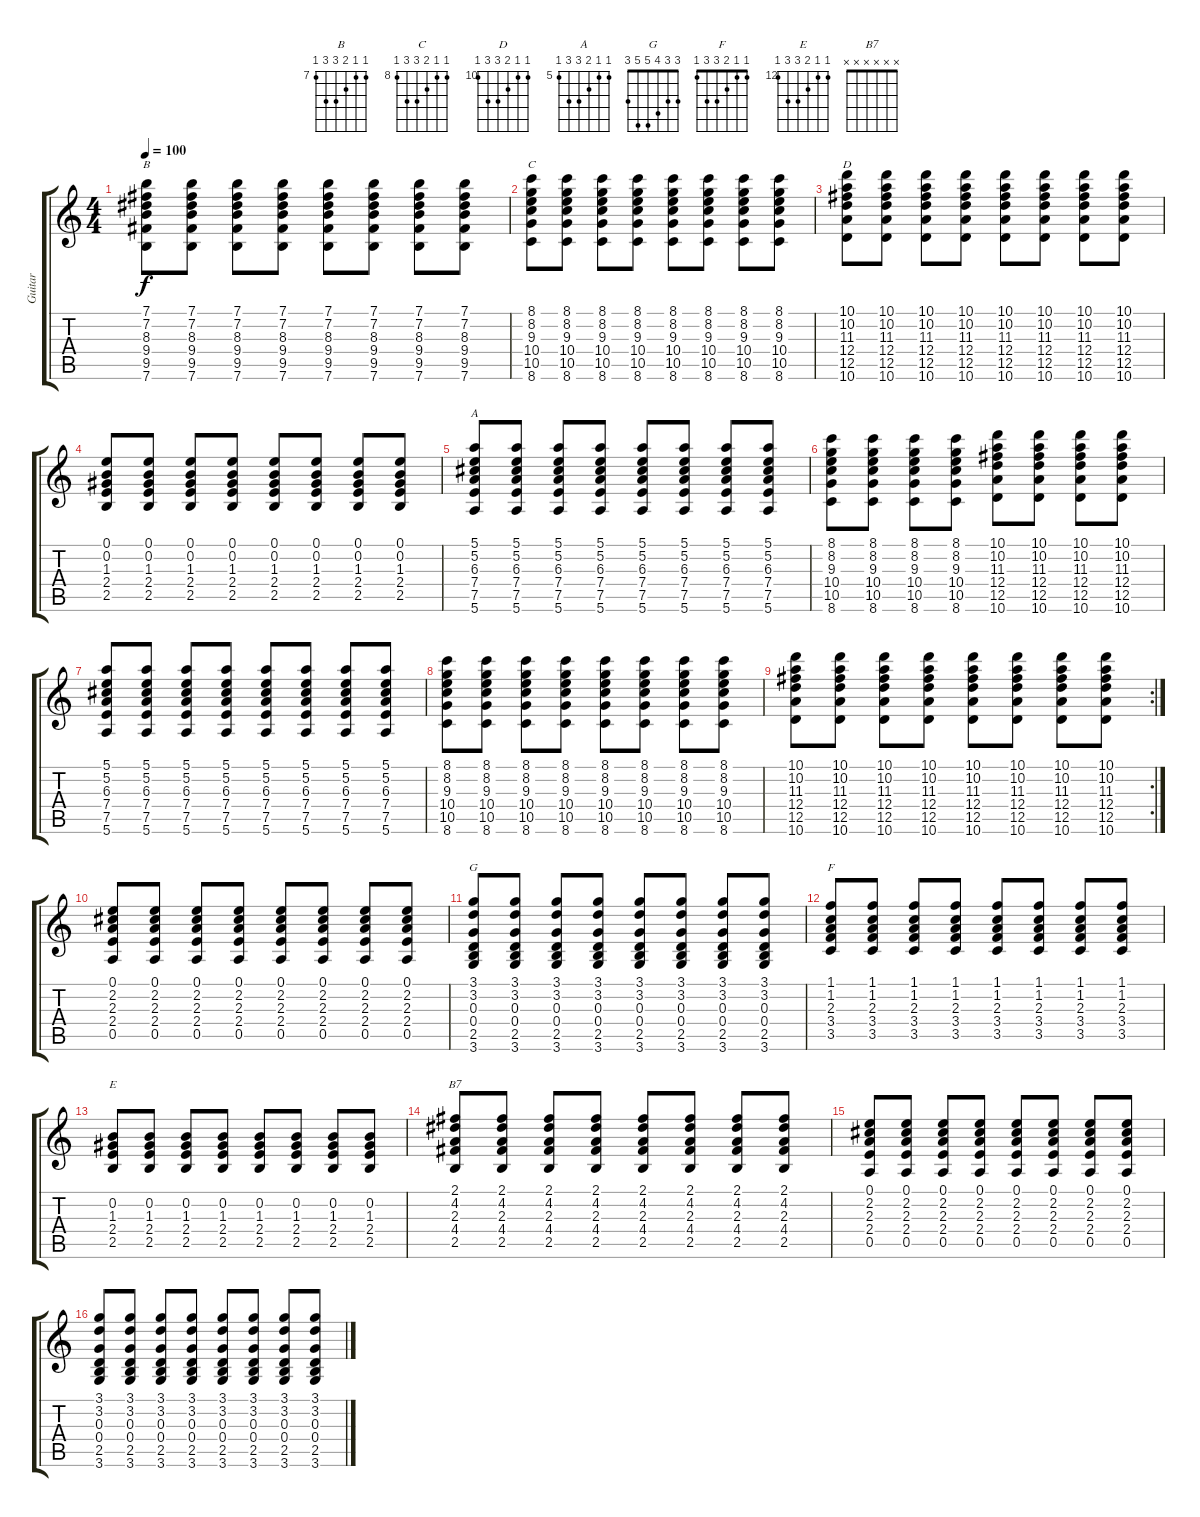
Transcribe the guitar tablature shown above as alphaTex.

\track ("Guitar" "Guitar") {instrument overdrivenguitar}
\staff {score tabs}
\tuning (E4 B3 G3 D3 A2 E2) {hide}
\chord ("B" 7 7 8 9 9 7) {firstfret 7}
\chord ("C" 8 8 9 10 10 8) {firstfret 8}
\chord ("D" 10 10 11 12 12 10) {firstfret 10}
\chord ("A" 5 5 6 7 7 5) {firstfret 5}
\chord ("G" 3 3 4 5 5 3)
\chord ("F" 1 1 2 3 3 1)
\chord ("E" 12 12 13 14 14 12) {firstfret 12}
\chord ("B7" x x x x x x) {firstfret 0}
\ts (4 4)
\tempo 100
\clef g2
\ks c
(7.1 7.2 8.3 9.4 9.5 7.6).8{ch "B" dy f} (7.1 7.2 8.3 9.4 9.5 7.6).8 (7.1 7.2 8.3 9.4 9.5 7.6).8 (7.1 7.2 8.3 9.4 9.5 7.6).8 (7.1 7.2 8.3 9.4 9.5 7.6).8 (7.1 7.2 8.3 9.4 9.5 7.6).8 (7.1 7.2 8.3 9.4 9.5 7.6).8 (7.1 7.2 8.3 9.4 9.5 7.6).8 |
(8.1 8.2 9.3 10.4 10.5 8.6).8{ch "C"} (8.1 8.2 9.3 10.4 10.5 8.6).8 (8.1 8.2 9.3 10.4 10.5 8.6).8 (8.1 8.2 9.3 10.4 10.5 8.6).8 (8.1 8.2 9.3 10.4 10.5 8.6).8 (8.1 8.2 9.3 10.4 10.5 8.6).8 (8.1 8.2 9.3 10.4 10.5 8.6).8 (8.1 8.2 9.3 10.4 10.5 8.6).8 |
(10.1 10.2 11.3 12.4 12.5 10.6).8{ch "D"} (10.1 10.2 11.3 12.4 12.5 10.6).8 (10.1 10.2 11.3 12.4 12.5 10.6).8 (10.1 10.2 11.3 12.4 12.5 10.6).8 (10.1 10.2 11.3 12.4 12.5 10.6).8 (10.1 10.2 11.3 12.4 12.5 10.6).8 (10.1 10.2 11.3 12.4 12.5 10.6).8 (10.1 10.2 11.3 12.4 12.5 10.6).8 |
(0.1 0.2 1.3 2.4 2.5).8 (0.1 0.2 1.3 2.4 2.5).8 (0.1 0.2 1.3 2.4 2.5).8 (0.1 0.2 1.3 2.4 2.5).8 (0.1 0.2 1.3 2.4 2.5).8 (0.1 0.2 1.3 2.4 2.5).8 (0.1 0.2 1.3 2.4 2.5).8 (0.1 0.2 1.3 2.4 2.5).8 |
(5.1 5.2 6.3 7.4 7.5 5.6).8{ch "A"} (5.1 5.2 6.3 7.4 7.5 5.6).8 (5.1 5.2 6.3 7.4 7.5 5.6).8 (5.1 5.2 6.3 7.4 7.5 5.6).8 (5.1 5.2 6.3 7.4 7.5 5.6).8 (5.1 5.2 6.3 7.4 7.5 5.6).8 (5.1 5.2 6.3 7.4 7.5 5.6).8 (5.1 5.2 6.3 7.4 7.5 5.6).8 |
(8.1 8.2 9.3 10.4 10.5 8.6).8 (8.1 8.2 9.3 10.4 10.5 8.6).8 (8.1 8.2 9.3 10.4 10.5 8.6).8 (8.1 8.2 9.3 10.4 10.5 8.6).8 (10.1 10.2 11.3 12.4 12.5 10.6).8 (10.1 10.2 11.3 12.4 12.5 10.6).8 (10.1 10.2 11.3 12.4 12.5 10.6).8 (10.1 10.2 11.3 12.4 12.5 10.6).8 |
(5.1 5.2 6.3 7.4 7.5 5.6).8 (5.1 5.2 6.3 7.4 7.5 5.6).8 (5.1 5.2 6.3 7.4 7.5 5.6).8 (5.1 5.2 6.3 7.4 7.5 5.6).8 (5.1 5.2 6.3 7.4 7.5 5.6).8 (5.1 5.2 6.3 7.4 7.5 5.6).8 (5.1 5.2 6.3 7.4 7.5 5.6).8 (5.1 5.2 6.3 7.4 7.5 5.6).8 |
(8.1 8.2 9.3 10.4 10.5 8.6).8 (8.1 8.2 9.3 10.4 10.5 8.6).8 (8.1 8.2 9.3 10.4 10.5 8.6).8 (8.1 8.2 9.3 10.4 10.5 8.6).8 (8.1 8.2 9.3 10.4 10.5 8.6).8 (8.1 8.2 9.3 10.4 10.5 8.6).8 (8.1 8.2 9.3 10.4 10.5 8.6).8 (8.1 8.2 9.3 10.4 10.5 8.6).8 |
\rc 2
(10.1 10.2 11.3 12.4 12.5 10.6).8 (10.1 10.2 11.3 12.4 12.5 10.6).8 (10.1 10.2 11.3 12.4 12.5 10.6).8 (10.1 10.2 11.3 12.4 12.5 10.6).8 (10.1 10.2 11.3 12.4 12.5 10.6).8 (10.1 10.2 11.3 12.4 12.5 10.6).8 (10.1 10.2 11.3 12.4 12.5 10.6).8 (10.1 10.2 11.3 12.4 12.5 10.6).8 |
(0.1 2.2 2.3 2.4 0.5).8 (0.1 2.2 2.3 2.4 0.5).8 (0.1 2.2 2.3 2.4 0.5).8 (0.1 2.2 2.3 2.4 0.5).8 (0.1 2.2 2.3 2.4 0.5).8 (0.1 2.2 2.3 2.4 0.5).8 (0.1 2.2 2.3 2.4 0.5).8 (0.1 2.2 2.3 2.4 0.5).8 |
(3.1 3.2 0.3 0.4 2.5 3.6).8{ch "G"} (3.1 3.2 0.3 0.4 2.5 3.6).8 (3.1 3.2 0.3 0.4 2.5 3.6).8 (3.1 3.2 0.3 0.4 2.5 3.6).8 (3.1 3.2 0.3 0.4 2.5 3.6).8 (3.1 3.2 0.3 0.4 2.5 3.6).8 (3.1 3.2 0.3 0.4 2.5 3.6).8 (3.1 3.2 0.3 0.4 2.5 3.6).8 |
(1.1 1.2 2.3 3.4 3.5).8{ch "F"} (1.1 1.2 2.3 3.4 3.5).8 (1.1 1.2 2.3 3.4 3.5).8 (1.1 1.2 2.3 3.4 3.5).8 (1.1 1.2 2.3 3.4 3.5).8 (1.1 1.2 2.3 3.4 3.5).8 (1.1 1.2 2.3 3.4 3.5).8 (1.1 1.2 2.3 3.4 3.5).8 |
(0.2 1.3 2.4 2.5).8{ch "E"} (0.2 1.3 2.4 2.5).8 (0.2 1.3 2.4 2.5).8 (0.2 1.3 2.4 2.5).8 (0.2 1.3 2.4 2.5).8 (0.2 1.3 2.4 2.5).8 (0.2 1.3 2.4 2.5).8 (0.2 1.3 2.4 2.5).8 |
(2.1 4.2 2.3 4.4 2.5).8{ch "B7"} (2.1 4.2 2.3 4.4 2.5).8 (2.1 4.2 2.3 4.4 2.5).8 (2.1 4.2 2.3 4.4 2.5).8 (2.1 4.2 2.3 4.4 2.5).8 (2.1 4.2 2.3 4.4 2.5).8 (2.1 4.2 2.3 4.4 2.5).8 (2.1 4.2 2.3 4.4 2.5).8 |
(0.1 2.2 2.3 2.4 0.5).8 (0.1 2.2 2.3 2.4 0.5).8 (0.1 2.2 2.3 2.4 0.5).8 (0.1 2.2 2.3 2.4 0.5).8 (0.1 2.2 2.3 2.4 0.5).8 (0.1 2.2 2.3 2.4 0.5).8 (0.1 2.2 2.3 2.4 0.5).8 (0.1 2.2 2.3 2.4 0.5).8 |
(3.1 3.2 0.3 0.4 2.5 3.6).8 (3.1 3.2 0.3 0.4 2.5 3.6).8 (3.1 3.2 0.3 0.4 2.5 3.6).8 (3.1 3.2 0.3 0.4 2.5 3.6).8 (3.1 3.2 0.3 0.4 2.5 3.6).8 (3.1 3.2 0.3 0.4 2.5 3.6).8 (3.1 3.2 0.3 0.4 2.5 3.6).8 (3.1 3.2 0.3 0.4 2.5 3.6).8
